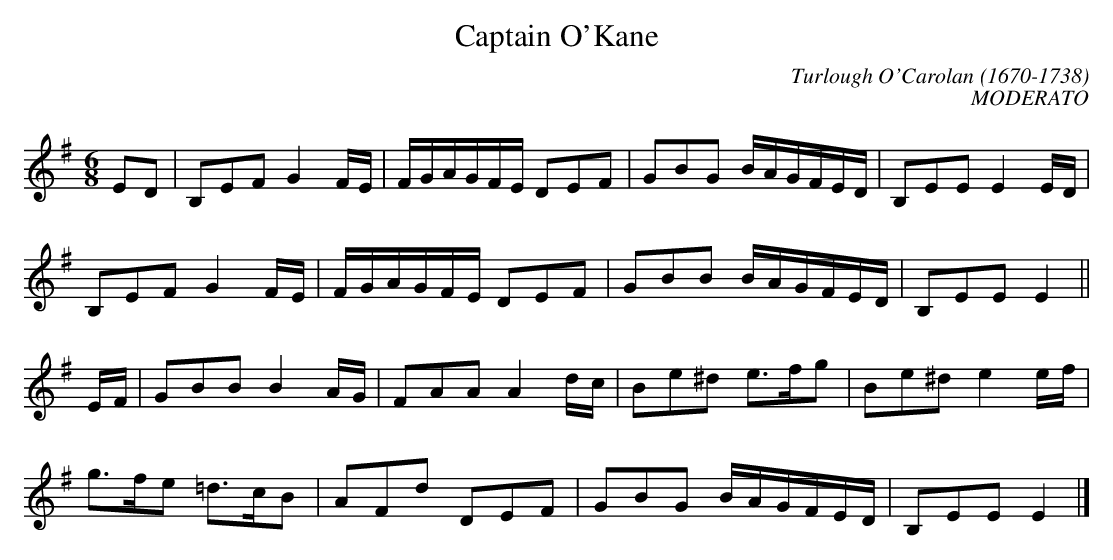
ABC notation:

X:1occ
T:Captain O'Kane
C:Turlough O'Carolan (1670-1738)
C:MODERATO
M:6/8
L:1/8
K:G
ED|B,EF G2F/2E/2|F/2G/2A/2G/2F/2E/2 DEF|GBG B/2A/2G/2F/2E/2D/2|B,EE E2E/2D/2|
B,EF G2F/2E/2|F/2G/2A/2G/2F/2E/2 DEF|GBB B/2A/2G/2F/2E/2D/2|B,EE E2||
E/2F/2|GBB B2A/2G/2|FAA A2d/2c/2|Be^d e3/2f/2g|Be^d e2e/2f/2|
g3/2f/2e =d3/2c/2B|AFd DEF|GBG B/2A/2G/2F/2E/2D/2|B,EE E2|]
